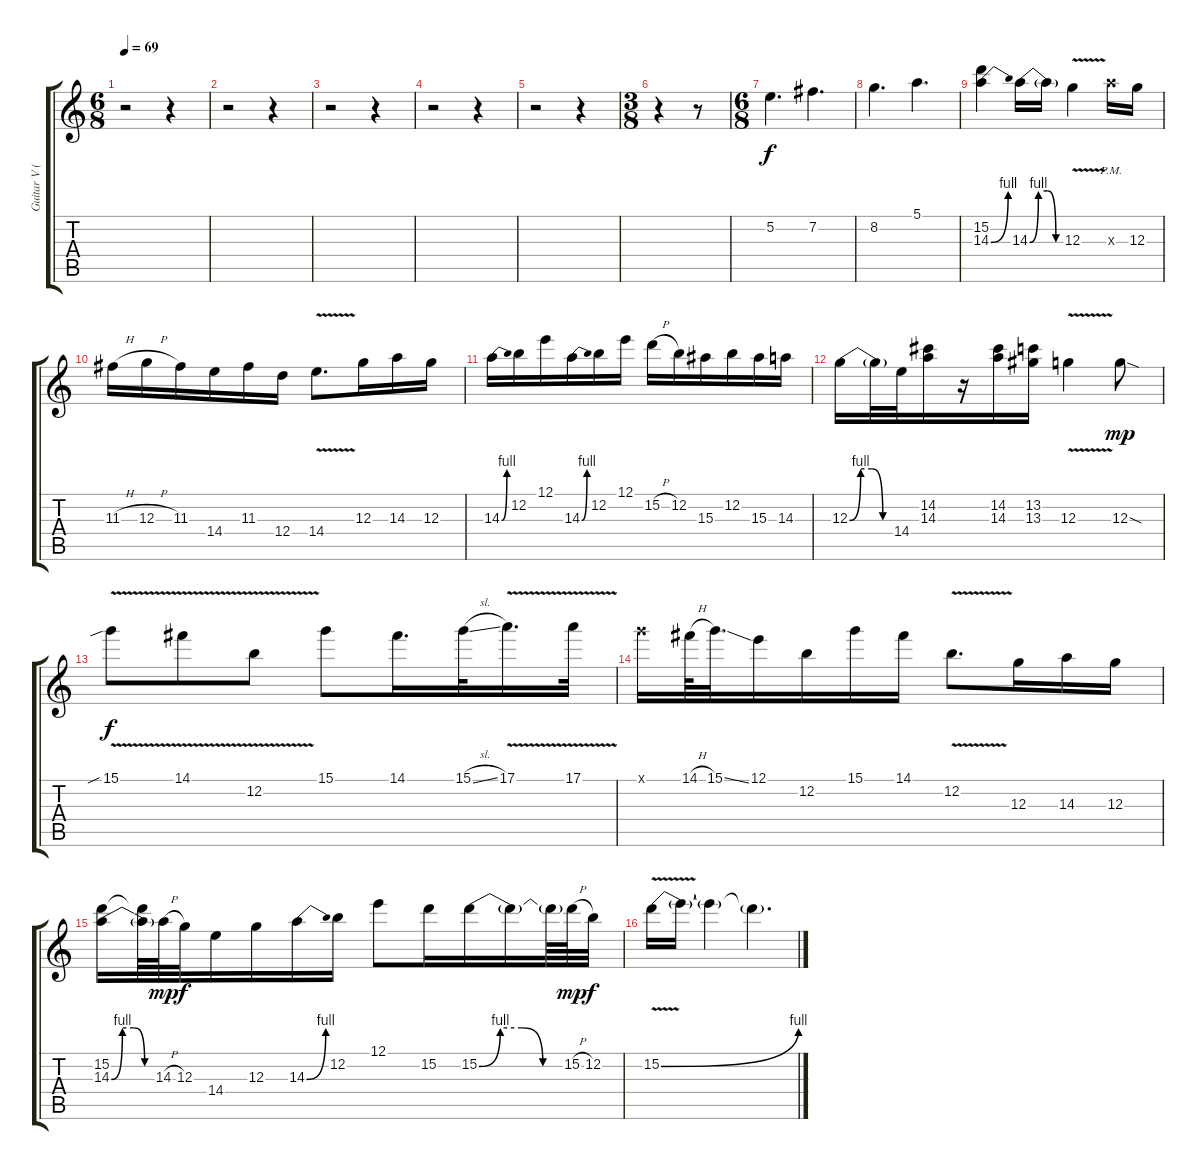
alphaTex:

\track ("Guitar V (distortion)" "Guitar V (") {instrument overdrivenguitar}
\staff {score tabs}
\tuning (E4 B3 G3 D3 A2 E2) {hide}
\ts (6 8)
\tempo 69
\clef g2
\ks c
r.2{dy f} r.4 |
r.2 r.4 |
r.2 r.4 |
r.2 r.4 |
r.2 r.4 |
\ts (3 8)
r.4 r.8 |
\ts (6 8)
5.2.4{d} 7.2.4{d} |
8.2.4{d} 5.1.4{d} |
(15.2 14.3{be (bend 0 0 60 4)}).4{volume 16} 14.3{be (custom 0 0 15 4 30 4 45 0 60 0)}.16 14.3{t}.16 12.3{v}.4 14.3{pm x}.16 12.3.16 |
11.3{h}.16 12.3{h}.16 11.3.16 14.4.16 11.3.16 12.4.16 14.4{v}.8{d} 12.3.16 14.3.16 12.3.16 |
14.3{be (bend 0 0 60 4)}.16 12.2.16 12.1.16 14.3{be (bend 0 0 60 4)}.16 12.2.16 12.1.16 15.2{h}.16 12.2.16 15.3.16 12.2.16 15.3.16 14.3.16 |
12.3{be (custom 0 0 15 4 30 4 45 0 60 0)}.16 12.3{t}.32 14.4.32 (14.2 14.3).16 r.16 (14.2 14.3).16 (13.2 13.3).16 12.3{v}.4 12.3{sod}.8{dy mp} |
15.1{v sib}.8{dy f} 14.1{v}.8 12.2{v}.8 15.1.8 14.1.16{d} 15.1{sl}.32 17.1{v}.16{d} 17.1{v}.32 |
15.1{x}.16 14.1{h}.64 15.1{ss}.32{d} 12.1.16 12.2.16 15.1.16 14.1.16 12.2{v}.8{d} 12.3.16 14.3.16 12.3.16 |
(15.2 14.3{be (custom 0 0 15 4 30 4 45 0 60 0)}).16 (15.2{t} 14.3{t}).64 14.3{h}.64{dy mp} 12.3.32{dy f} 14.4.16 12.3.16 14.3{be (bend 0 0 60 4)}.16 12.2.16 12.1.8 15.2.16 15.2{be (custom 0 0 15 4 30 4 45 0 60 0)}.16 15.2{t}.16 15.2{t}.64 15.2{h}.64{dy mp} 12.2.32{dy f} |
15.2{be (bend 0 0 60 4) v}.16 15.2{t}.16 15.2{t}.4 15.2{t}.4{d}
